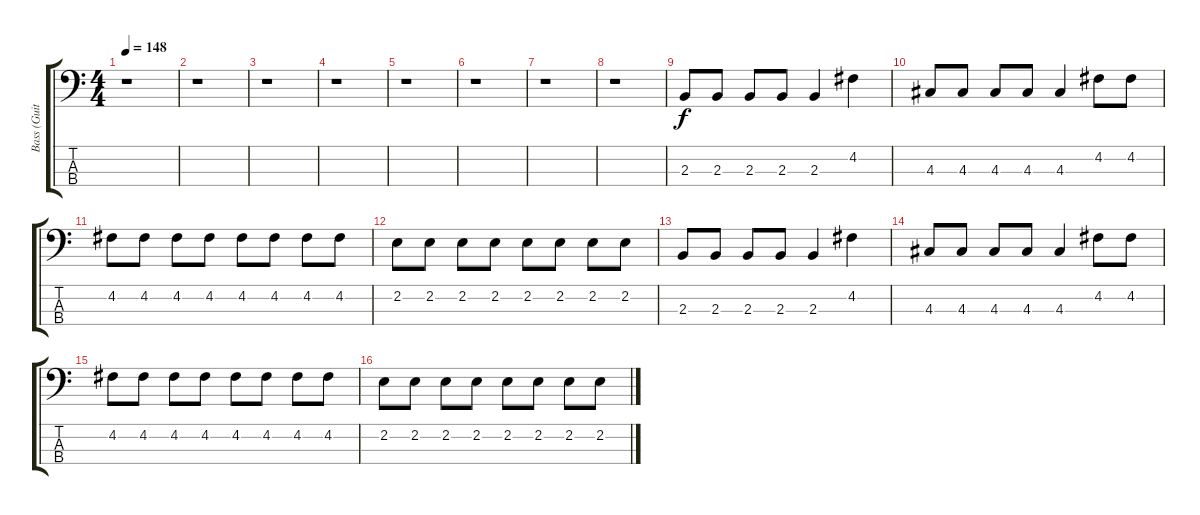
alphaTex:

\track ("Bass (Guitar 3) [see score info]" "Bass (Guit") {instrument electricbasspick}
\staff {score tabs}
\tuning (G2 D2 A1 E1) {hide}
\ts (4 4)
\tempo 148
\clef f4
\ks c
r.1{dy f instrument electricbasspick} |
r.1 |
r.1 |
r.1 |
r.1 |
r.1 |
r.1 |
r.1 |
2.3.8 2.3.8 2.3.8 2.3.8 2.3.4 4.2.4 |
4.3.8 4.3.8 4.3.8 4.3.8 4.3.4 4.2.8 4.2.8 |
4.2.8 4.2.8 4.2.8 4.2.8 4.2.8 4.2.8 4.2.8 4.2.8 |
2.2.8 2.2.8 2.2.8 2.2.8 2.2.8 2.2.8 2.2.8 2.2.8 |
2.3.8 2.3.8 2.3.8 2.3.8 2.3.4 4.2.4 |
4.3.8 4.3.8 4.3.8 4.3.8 4.3.4 4.2.8 4.2.8 |
4.2.8 4.2.8 4.2.8 4.2.8 4.2.8 4.2.8 4.2.8 4.2.8 |
2.2.8 2.2.8 2.2.8 2.2.8 2.2.8 2.2.8 2.2.8 2.2.8
